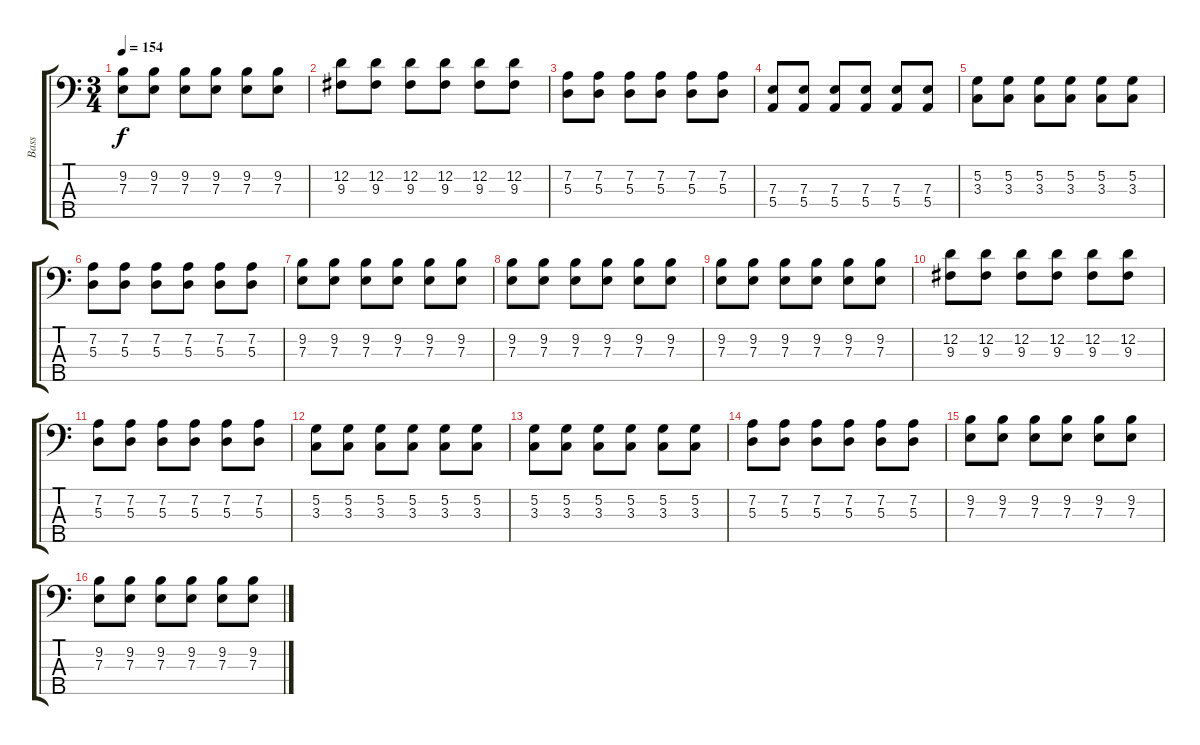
\track ("Bass" "Bass") {instrument electricbassfinger}
\staff {score tabs}
\tuning (G2 D2 A1 E1 B0) {hide}
\ts (3 4)
\tempo 154
\clef f4
\ks c
(9.2 7.3).8{dy f} (9.2 7.3).8 (9.2 7.3).8 (9.2 7.3).8 (9.2 7.3).8 (9.2 7.3).8 |
(12.2 9.3).8 (12.2 9.3).8 (12.2 9.3).8 (12.2 9.3).8 (12.2 9.3).8 (12.2 9.3).8 |
(7.2 5.3).8 (7.2 5.3).8 (7.2 5.3).8 (7.2 5.3).8 (7.2 5.3).8 (7.2 5.3).8 |
(7.3 5.4).8 (7.3 5.4).8 (7.3 5.4).8 (7.3 5.4).8 (7.3 5.4).8 (7.3 5.4).8 |
(5.2 3.3).8 (5.2 3.3).8 (5.2 3.3).8 (5.2 3.3).8 (5.2 3.3).8 (5.2 3.3).8 |
(7.2 5.3).8 (7.2 5.3).8 (7.2 5.3).8 (7.2 5.3).8 (7.2 5.3).8 (7.2 5.3).8 |
(9.2 7.3).8 (9.2 7.3).8 (9.2 7.3).8 (9.2 7.3).8 (9.2 7.3).8 (9.2 7.3).8 |
(9.2 7.3).8 (9.2 7.3).8 (9.2 7.3).8 (9.2 7.3).8 (9.2 7.3).8 (9.2 7.3).8 |
(9.2 7.3).8 (9.2 7.3).8 (9.2 7.3).8 (9.2 7.3).8 (9.2 7.3).8 (9.2 7.3).8 |
(12.2 9.3).8 (12.2 9.3).8 (12.2 9.3).8 (12.2 9.3).8 (12.2 9.3).8 (12.2 9.3).8 |
(7.2 5.3).8 (7.2 5.3).8 (7.2 5.3).8 (7.2 5.3).8 (7.2 5.3).8 (7.2 5.3).8 |
(5.2 3.3).8 (5.2 3.3).8 (5.2 3.3).8 (5.2 3.3).8 (5.2 3.3).8 (5.2 3.3).8 |
(5.2 3.3).8 (5.2 3.3).8 (5.2 3.3).8 (5.2 3.3).8 (5.2 3.3).8 (5.2 3.3).8 |
(7.2 5.3).8 (7.2 5.3).8 (7.2 5.3).8 (7.2 5.3).8 (7.2 5.3).8 (7.2 5.3).8 |
(9.2 7.3).8 (9.2 7.3).8 (9.2 7.3).8 (9.2 7.3).8 (9.2 7.3).8 (9.2 7.3).8 |
(9.2 7.3).8 (9.2 7.3).8 (9.2 7.3).8 (9.2 7.3).8 (9.2 7.3).8 (9.2 7.3).8
